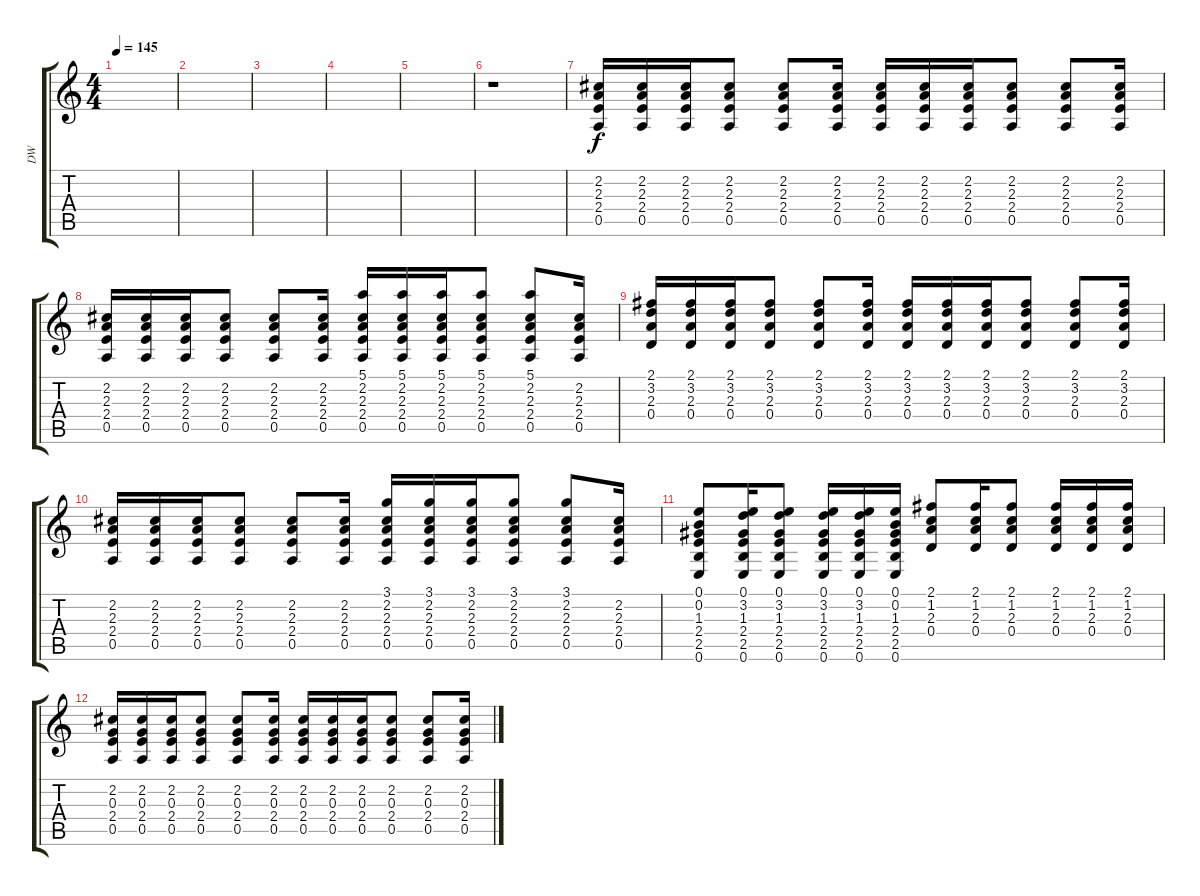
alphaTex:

\track ("DW" "DW") {instrument acousticguitarnylon}
\staff {score tabs}
\tuning (E4 B3 G3 D3 A2 E2) {hide}
\ts (4 4)
\tempo 145
\clef g2
\ks c
|
|
|
|
|
r.1 |
(2.2 2.3 2.4 0.5).16 (2.2 2.3 2.4 0.5).16 (2.2 2.3 2.4 0.5).16 (2.2 2.3 2.4 0.5).8 (2.2 2.3 2.4 0.5).8 (2.2 2.3 2.4 0.5).16 (2.2 2.3 2.4 0.5).16 (2.2 2.3 2.4 0.5).16 (2.2 2.3 2.4 0.5).16 (2.2 2.3 2.4 0.5).8 (2.2 2.3 2.4 0.5).8 (2.2 2.3 2.4 0.5).16 |
(2.2 2.3 2.4 0.5).16 (2.2 2.3 2.4 0.5).16 (2.2 2.3 2.4 0.5).16 (2.2 2.3 2.4 0.5).8 (2.2 2.3 2.4 0.5).8 (2.2 2.3 2.4 0.5).16 (5.1 2.2 2.3 2.4 0.5).16 (5.1 2.2 2.3 2.4 0.5).16 (5.1 2.2 2.3 2.4 0.5).16 (5.1 2.2 2.3 2.4 0.5).8 (5.1 2.2 2.3 2.4 0.5).8 (2.2 2.3 2.4 0.5).16 |
(2.1 3.2 2.3 0.4).16 (2.1 3.2 2.3 0.4).16 (2.1 3.2 2.3 0.4).16 (2.1 3.2 2.3 0.4).8 (2.1 3.2 2.3 0.4).8 (2.1 3.2 2.3 0.4).16 (2.1 3.2 2.3 0.4).16 (2.1 3.2 2.3 0.4).16 (2.1 3.2 2.3 0.4).16 (2.1 3.2 2.3 0.4).8 (2.1 3.2 2.3 0.4).8 (2.1 3.2 2.3 0.4).16 |
(2.2 2.3 2.4 0.5).16 (2.2 2.3 2.4 0.5).16 (2.2 2.3 2.4 0.5).16 (2.2 2.3 2.4 0.5).8 (2.2 2.3 2.4 0.5).8 (2.2 2.3 2.4 0.5).16 (3.1 2.2 2.3 2.4 0.5).16 (3.1 2.2 2.3 2.4 0.5).16 (3.1 2.2 2.3 2.4 0.5).16 (3.1 2.2 2.3 2.4 0.5).8 (3.1 2.2 2.3 2.4 0.5).8 (2.2 2.3 2.4 0.5).16 |
(0.1 0.2 1.3 2.4 2.5 0.6).8 (0.1 3.2 1.3 2.4 2.5 0.6).16 (0.1 3.2 1.3 2.4 2.5 0.6).8 (0.1 3.2 1.3 2.4 2.5 0.6).16 (0.1 3.2 1.3 2.4 2.5 0.6).16 (0.1 0.2 1.3 2.4 2.5 0.6).16 (2.1 1.2 2.3 0.4).8 (2.1 1.2 2.3 0.4).16 (2.1 1.2 2.3 0.4).8 (2.1 1.2 2.3 0.4).16 (2.1 1.2 2.3 0.4).16 (2.1 1.2 2.3 0.4).16 |
(2.2 0.3 2.4 0.5).16 (2.2 0.3 2.4 0.5).16 (2.2 0.3 2.4 0.5).16 (2.2 0.3 2.4 0.5).8 (2.2 0.3 2.4 0.5).8 (2.2 0.3 2.4 0.5).16 (2.2 0.3 2.4 0.5).16 (2.2 0.3 2.4 0.5).16 (2.2 0.3 2.4 0.5).16 (2.2 0.3 2.4 0.5).8 (2.2 0.3 2.4 0.5).8 (2.2 0.3 2.4 0.5).16
